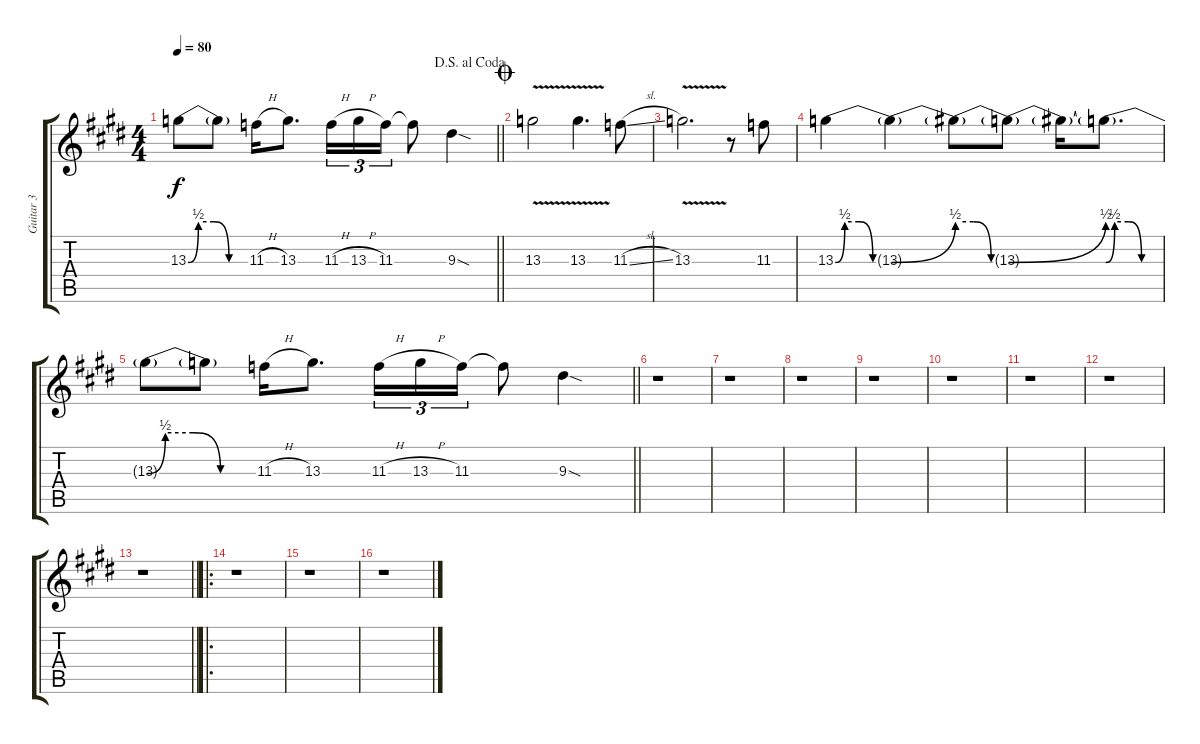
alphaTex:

\track ("Guitar 3" "Guitar 3") {instrument distortionguitar}
\staff {score tabs}
\tuning (Eb4 Bb3 Gb3 Db3 Ab2 Eb2) {hide}
\ts (4 4)
\jump dalsegnoalcoda
\tempo 80
\clef g2
\barLineRight lightlight
\ks c#minor
13.3{be (custom 0 0 10 2 25 2 40 0 60 0) t}.8{dy f} 13.3{t}.8 11.3{h}.16 13.3.8{d} 11.3{h}.16{tu (3 2)} 13.3{h}.16{tu (3 2)} 11.3.16{tu (3 2)} 11.3{t}.8 9.3{sod}.4 |
\jump coda
\ks e
13.3{v}.2 13.3{v}.4{d} 11.3{sl}.8 |
\ks c#minor
13.3{v}.2{d} r.8 11.3.8 |
13.3{be (custom 0 0 10 2 25 2 40 0 60 0)}.4 13.3{be (bend 0 0 60 2) t}.4 13.3{be (custom 0 2 20 2 40 0 60 0) t}.8 13.3{be (bend 0 0 60 2) t}.8 13.3{t}.16 13.3{be (custom 0 0 10 2 25 2 40 0 60 0) t}.8{d} |
\barLineRight lightlight
13.3{be (custom 0 0 10 2 25 2 40 0 60 0) t}.8 13.3{t}.8 11.3{h}.16 13.3.8{d} 11.3{h}.16{tu (3 2)} 13.3{h}.16{tu (3 2)} 11.3.16{tu (3 2)} 11.3{t}.8 9.3{sod}.4 |
\ks e
r.1 |
\ks c#minor
r.1 |
r.1 |
r.1 |
\ks e
r.1 |
\ks c#minor
r.1 |
r.1 |
\barLineRight lightlight
r.1 |
\ro
\ks e
r.1 |
\ks c#minor
r.1 |
r.1
